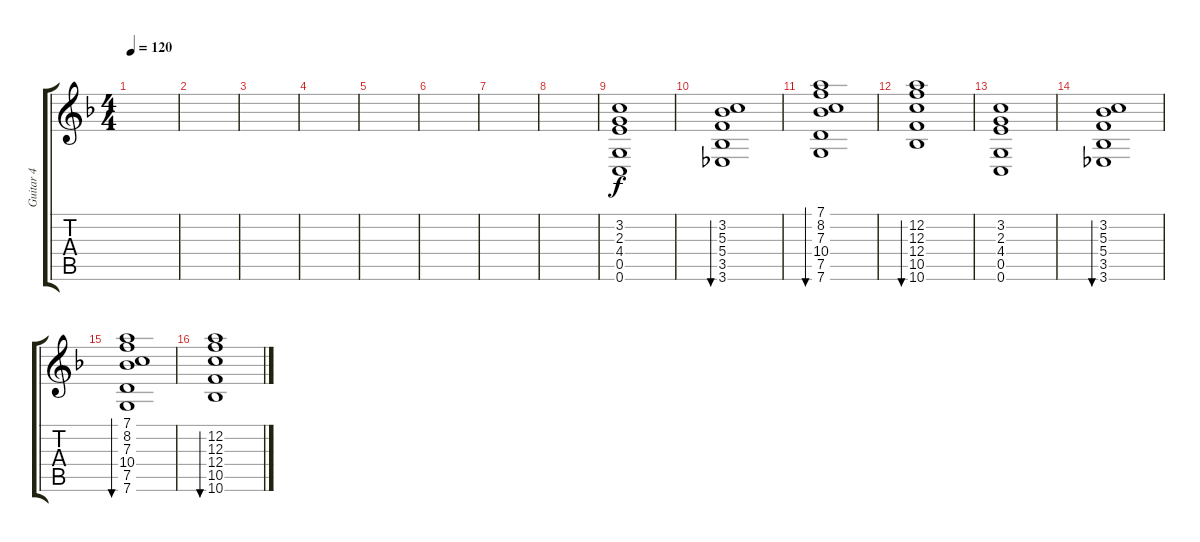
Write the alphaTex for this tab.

\track ("Guitar 4" "Guitar 4") {instrument distortionguitar}
\staff {score tabs}
\tuning (D4 A3 F3 C3 G2 C2) {hide}
\ts (4 4)
\tempo 120
\clef g2
\ks f
|
|
|
|
|
|
|
|
(3.2 2.3 4.4 0.5 0.6).1 |
(3.2 5.3 5.4 3.5 3.6).1{bu 60} |
(7.1 8.2 7.3 10.4 7.5 7.6).1{bu 60} |
(12.2 12.3 12.4 10.5 10.6).1{bu 60} |
(3.2 2.3 4.4 0.5 0.6).1 |
(3.2 5.3 5.4 3.5 3.6).1{bu 60} |
(7.1 8.2 7.3 10.4 7.5 7.6).1{bu 60} |
(12.2 12.3 12.4 10.5 10.6).1{bu 60}
